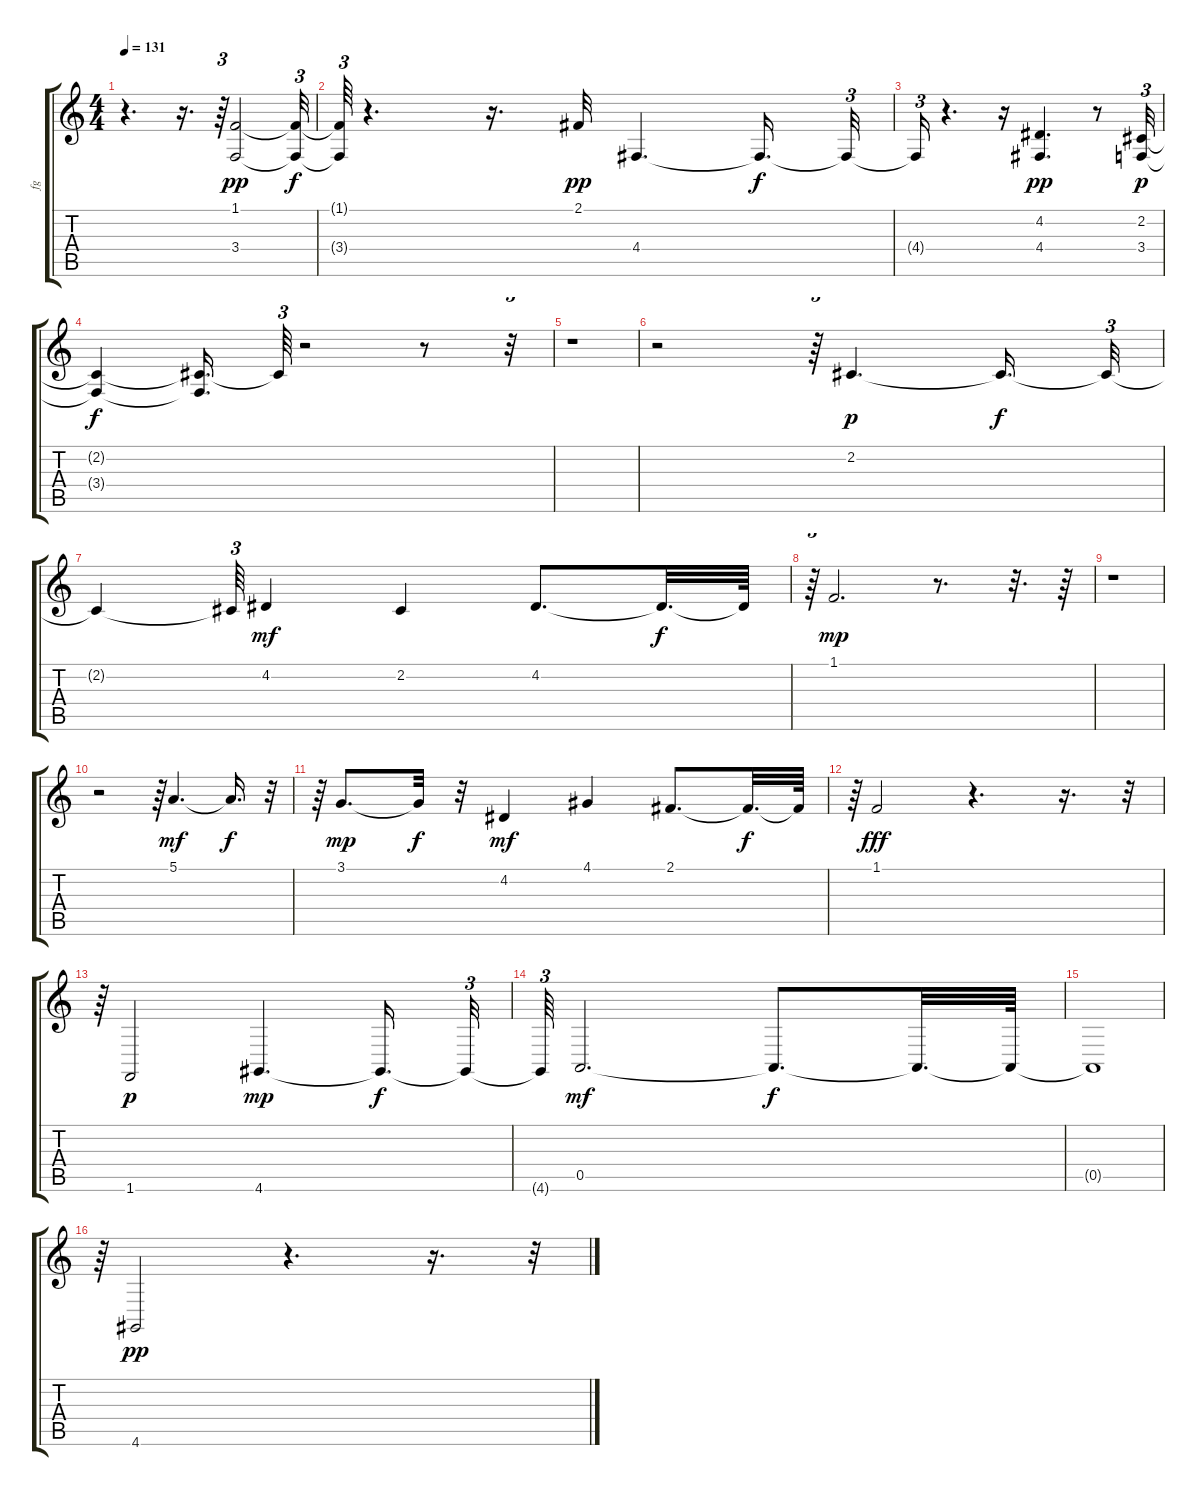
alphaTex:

\track ("fg" "fg") {instrument bassoon}
\staff {score tabs}
\tuning (E4 B3 G3 D3 A2 E2) {hide}
\ts (4 4)
\tempo 131
\clef g2
\ks c
r.4{d dy f} r.16{d} r.64{tu (3 2)} (1.1 3.4).2{dy pp} (1.1{t} 3.4{t}).32{tu (3 2) dy f} |
(1.1{t} 3.4{t}).64{tu (3 2)} r.4{d} r.16{d} 2.1.32{dy pp} 4.4.4{d} 4.4{t}.16{d dy f} 4.4{t}.32{tu (3 2)} |
4.4{t}.16{tu (3 2)} r.4{d} r.16 (4.2 4.4).4{d dy pp} r.8 (2.2 3.4).32{tu (3 2) dy p} |
(2.2{t} 3.4{t}).4{dy f} (2.2{t} 3.4{t}).16{d} 2.2{t}.64{tu (3 2)} r.2 r.8 r.32{tu (3 2)} |
r.1 |
r.2 r.64{tu (3 2)} 2.2.4{d dy p} 2.2{t}.16{d dy f} 2.2{t}.32{tu (3 2)} |
2.2{t}.4 2.2{t}.64{tu (3 2)} 4.2.4{dy mf} 2.2.4 4.2.8{d} 4.2{t}.32{d dy f} 4.2{t}.64 |
r.64{tu (3 2)} 1.1.2{d dy mp} r.8{d} r.32{d} r.64 |
r.1 |
r.2 r.64{tu (3 2)} 5.1.4{d dy mf} 5.1{t}.16{d dy f} r.32{tu (3 2)} |
r.64{tu (3 2)} 3.1.8{d dy mp} 3.1{t}.32{dy f} r.32 4.2.4{dy mf} 4.1.4 2.1.8{d} 2.1{t}.32{d dy f} 2.1{t}.64 |
r.64{tu (3 2)} 1.1.2{dy fff} r.4{d} r.16{d} r.32{tu (3 2)} |
r.64{tu (3 2)} 1.6.2{dy p} 4.6.4{d dy mp} 4.6{t}.16{d dy f} 4.6{t}.32{tu (3 2)} |
4.6{t}.64{tu (3 2)} 0.5.2{d dy mf} 0.5{t}.8{d dy f} 0.5{t}.32{d} 0.5{t}.64 |
0.5{t}.1 |
r.64{tu (3 2)} 4.6.2{dy pp} r.4{d} r.16{d} r.32{tu (3 2)}
